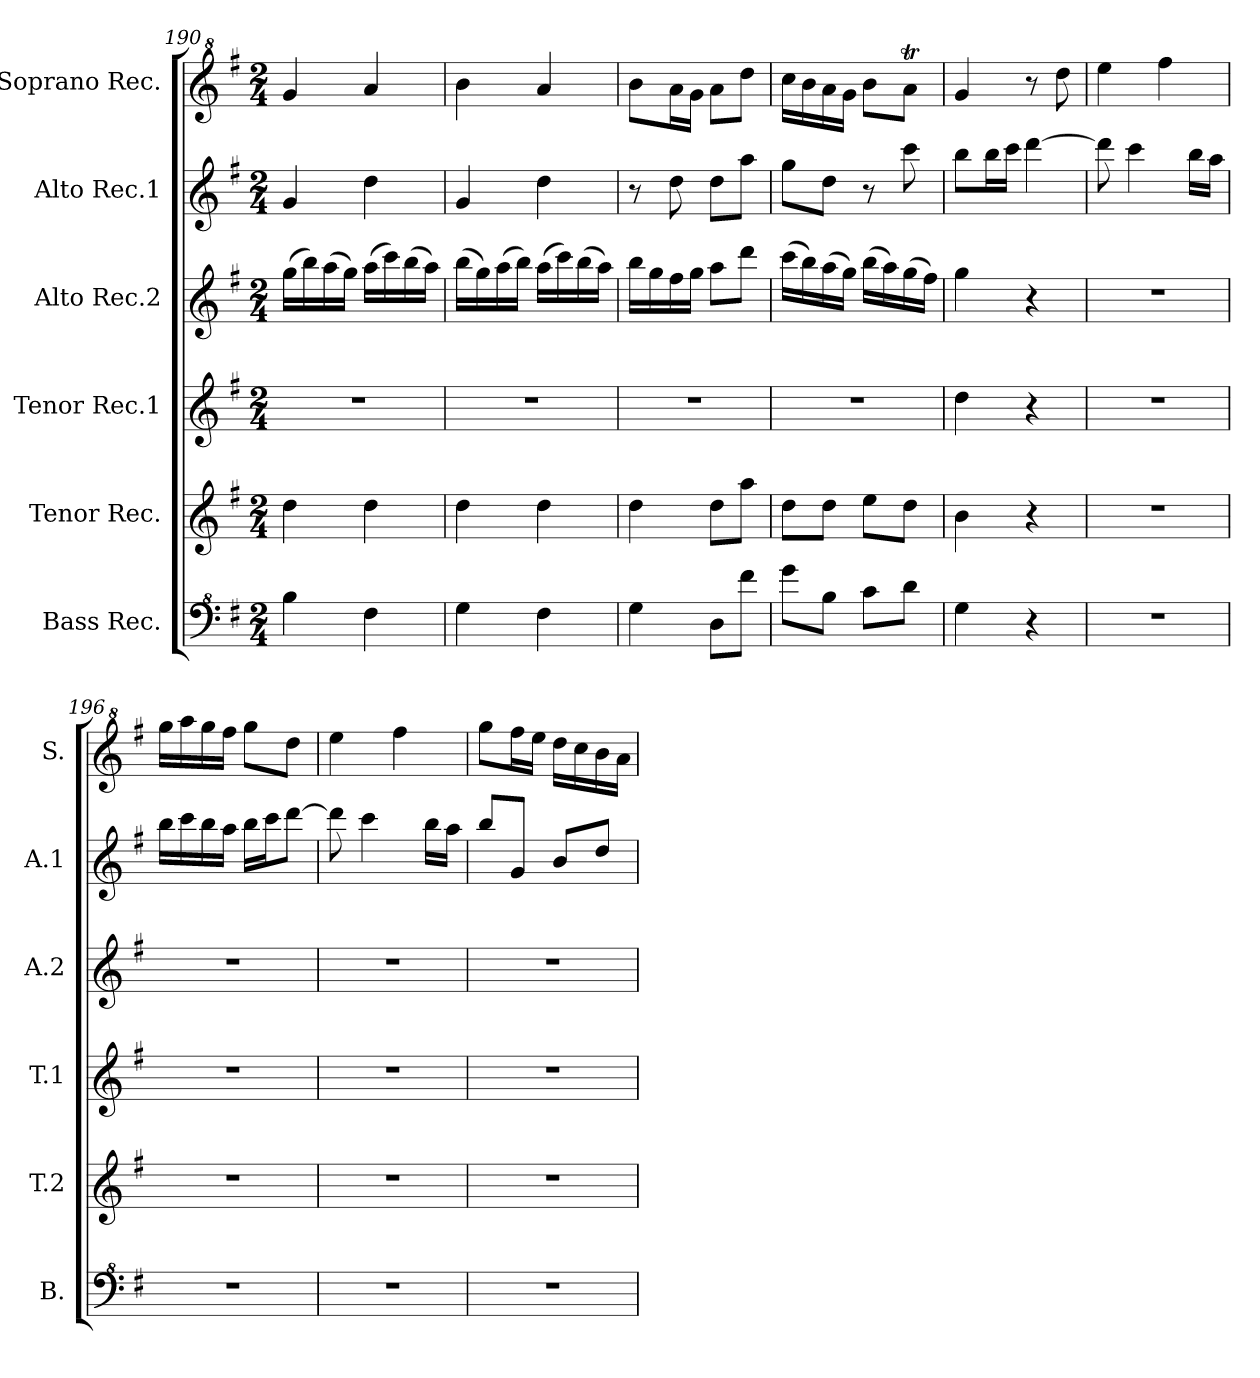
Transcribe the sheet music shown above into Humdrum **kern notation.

**kern	**kern	**kern	**kern	**kern	**kern
*part6	*part5	*part4	*part3	*part2	*part1
*staff6	*staff5	*staff4	*staff3	*staff2	*staff1
*I"Bass Rec.	*I"Tenor Rec.	*I"Tenor Rec.1	*I"Alto Rec.2	*I"Alto Rec.1	*I"Soprano Rec.
*I'B.	*I'T.2	*I'T.1	*I'A.2	*I'A.1	*I'S.
*clefF^4	*clefG2	*clefG2	*clefG2	*clefG2	*clefG^2
*k[f#]	*k[f#]	*k[f#]	*k[f#]	*k[f#]	*k[f#]
*M2/4	*M2/4	*M2/4	*M2/4	*M2/4	*M2/4
=190	=190	=190	=190	=190	=190
4b\	4dd\	2r	(>16gg\LL	4g/	4gg/
.	.	.	16bb\)	.	.
.	.	.	(>16aa\	.	.
.	.	.	16gg\JJ)	.	.
4f#\	4dd\	.	(>16aa\LL	4dd\	4aa/
.	.	.	16ccc\)	.	.
.	.	.	(>16bb\	.	.
.	.	.	16aa\JJ)	.	.
=191	=191	=191	=191	=191	=191
4g\	4dd\	2r	(>16bb\LL	4g/	4bb\
.	.	.	16gg\)	.	.
.	.	.	(>16aa\	.	.
.	.	.	16bb\JJ)	.	.
4f#\	4dd\	.	(>16aa\LL	4dd\	4aa/
.	.	.	16ccc\)	.	.
.	.	.	(>16bb\	.	.
.	.	.	16aa\JJ)	.	.
=192	=192	=192	=192	=192	=192
4g\	4dd\	2r	16bb\LL	8r	8bb\L
.	.	.	16gg\	.	.
.	.	.	16ff#\	8dd\	16aa\L
.	.	.	16gg\JJ	.	16gg\JJ
8d\L	8dd\L	.	8aa\L	8dd\L	8aa\L
8ff#\J	8aa\J	.	8ddd\J	8aa\J	8ddd\J
!!LO:LB:g=z
=193	=193	=193	=193	=193	=193
8gg\L	8dd\L	2r	(>16ccc\LL	8gg\L	16ccc\LL
.	.	.	16bb\)	.	16bb\
8b\J	8dd\J	.	(>16aa\	8dd\J	16aa\
.	.	.	16gg\JJ)	.	16gg\JJ
8cc\L	8ee\L	.	(>16bb\LL	8r	8bb\L
.	.	.	16aa\)	.	.
8dd\J	8dd\J	.	(>16gg\	8ccc\	8aaT\J
.	.	.	16ff#\JJ)	.	.
=194	=194	=194	=194	=194	=194
4g\	4b\	4dd\	4gg\	8bb\L	4gg/
.	.	.	.	16bb\L	.
.	.	.	.	16ccc\JJ	.
4r	4r	4r	4r	[4ddd\	8r
.	.	.	.	.	8ddd\
=195	=195	=195	=195	=195	=195
2r	2r	2r	2r	8ddd\]	4eee\
.	.	.	.	4ccc\	.
.	.	.	.	.	4fff#\
.	.	.	.	16bb\LL	.
.	.	.	.	16aa\JJ	.
=196	=196	=196	=196	=196	=196
2r	2r	2r	2r	16bb\LL	16ggg\LL
.	.	.	.	16ccc\	16aaa\
.	.	.	.	16bb\	16ggg\
.	.	.	.	16aa\JJ	16fff#\JJ
.	.	.	.	16bb\LL	8ggg\L
.	.	.	.	16ccc\J	.
.	.	.	.	[8ddd\J	8ddd\J
=197	=197	=197	=197	=197	=197
2r	2r	2r	2r	8ddd\]	4eee\
.	.	.	.	4ccc\	.
.	.	.	.	.	4fff#\
.	.	.	.	16bb\LL	.
.	.	.	.	16aa\JJ	.
=198	=198	=198	=198	=198	=198
2r	2r	2r	2r	8bb/L	8ggg\L
.	.	.	.	8g/J	16fff#\L
.	.	.	.	.	16eee\JJ
.	.	.	.	8b/L	16ddd\LL
.	.	.	.	.	16ccc\
.	.	.	.	8dd/J	16bb\
.	.	.	.	.	16aa\JJ
=	=	=	=	=	=
*-	*-	*-	*-	*-	*-
